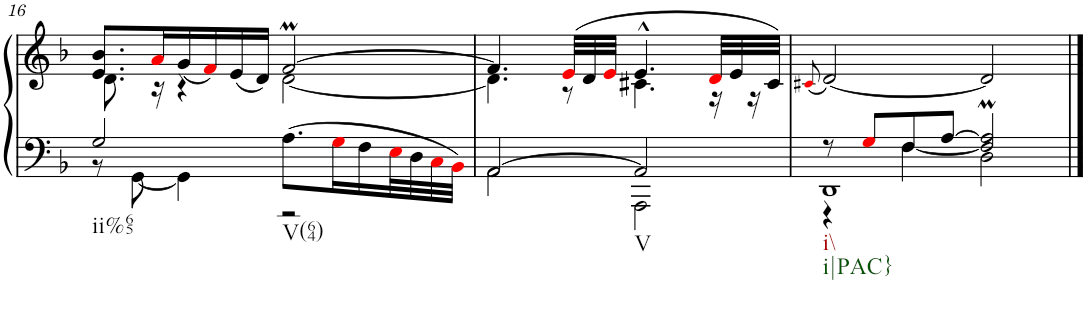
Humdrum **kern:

**kern	**kern
*part1	*part1
*staff2	*staff1
*I"Clavecin	*
!!LO:PB:g=z
*clefF4	*clefG2
*k[b-]	*k[b-]
*d:	*d:
*M4/4	*M4/4
*met(c)	*met(c)
=16	=16
*^	*^
!LO:TX:b:t=ii%65	!	!	!
2G/	8r	8.e/ 8.b-/L	8.d\
.	[8GG\	.	.
.	.	16ai/L	16r
.	4GG\]	(<16g/	4r
.	.	16fi/)	.
.	.	(<16e/	.
.	.	16d/JJ)	.
!LO:TX:b:t=V(64)	!	!	!
8.A\L	2r	[2fM/	[2d\
16Gi\L	.	.	.
*Xtuplet	*	*	*
12F\	.	.	.
24Ei\L	.	.	.
24D\	.	.	.
24Ci\	.	.	.
24BB-i\JJJ	.	.	.
=17	=17	=17	=17
[2AA/	2AA\	4.f/]	4.d\]
*	*	*Xtuplet	*
.	.	(>24ei/LLL	8r
.	.	24d/	.
.	.	24ei/JJJ	.
!LO:TX:b:t=V	!	!	!
2AA/]	2AAA\	4.e^^/	4.c#X\
.	.	24di/LLL	16r
.	.	24e/	.
.	.	.	16r
.	.	24c#/JJJ)	.
*v	*v	*	*
*	*v	*v
=18	=18
.	(<8qc#Xi/
*^	*
*	*^	*
!LO:TX:b:t=i\\	!	!	!
!LO:TX:b:t=i|PAC}	!	!	!
8r	1DD	4r	[2d/)
8Gi/L	.	.	.
8F/	.	[4F\	.
[8A/J	.	.	.
2F/]M 2A/]M	.	2D\	2d/]
*v	*v	*v	*
==	==
*-	*-
